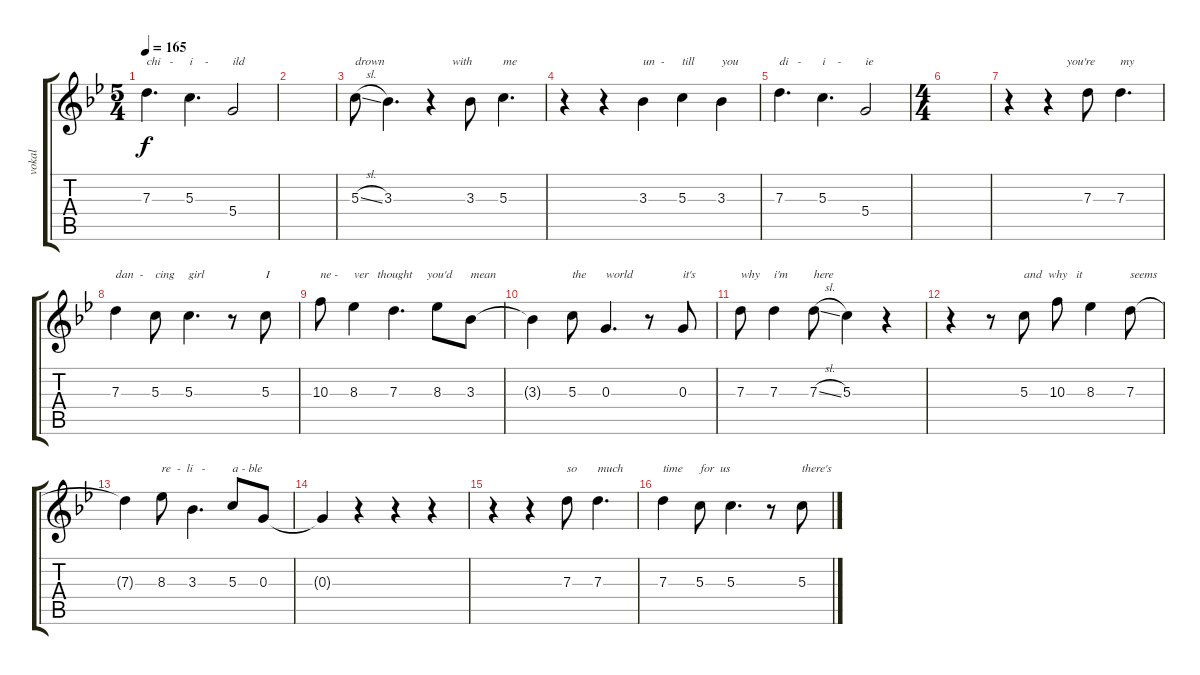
\track ("vokal" "vokal") {instrument electricbassfinger}
\staff {score tabs}
\tuning (E4 B3 G3 D3 A2 E2) {hide}
\ts (5 4)
\tempo 165
\clef g2
\ks bb
7.3.4{d txt "chi   -" dy f} 5.3.4{d txt "i    -"} 5.4.2{txt "ild"} |
|
5.3{sl}.8{txt "drown"} 3.3.4{d} r.4{txt "       with"} 3.3.8 5.3.4{d txt "me"} |
r.4 r.4 3.3.4{txt "un  -"} 5.3.4{txt "till"} 3.3.4{txt "you"} |
7.3.4{d txt "di   -"} 5.3.4{d txt "i    -"} 5.4.2{txt "ie"} |
\ts (4 4)
|
r.4 r.4{txt "      you're"} 7.3.8 7.3.4{d txt "my"} |
7.3.4{txt "dan  -"} 5.3.8{txt "cing"} 5.3.4{d txt "girl"} r.8 5.3.8{txt "I"} |
10.3.8{txt "ne -"} 8.3.4{txt "ver   thought"} 7.3.4{d txt "           you'd"} 8.3.8 3.3.8{txt "mean"} |
3.3{t}.4 5.3.8{txt "the"} 0.3.4{d txt "world"} r.8 0.3.8{txt "it's"} |
7.3.8{txt "why"} 7.3.4{txt "i'm"} 7.3{sl}.8{txt "here"} 5.3.4 r.4 |
r.4 r.8 5.3.8{txt "and  why   it"} 10.3.8 8.3.4 7.3.8{txt "seems"} |
7.3{t}.4 8.3.8{txt "re  -  li   -"} 3.3.4{d} 5.3.8{txt "a - ble"} 0.3.8 |
0.3{t}.4 r.4 r.4 r.4 |
r.4 r.4 7.3.8{txt "so"} 7.3.4{d txt "much"} |
7.3.4{txt "time"} 5.3.8{txt "for  us"} 5.3.4{d} r.8 5.3.8{txt "there's"}
